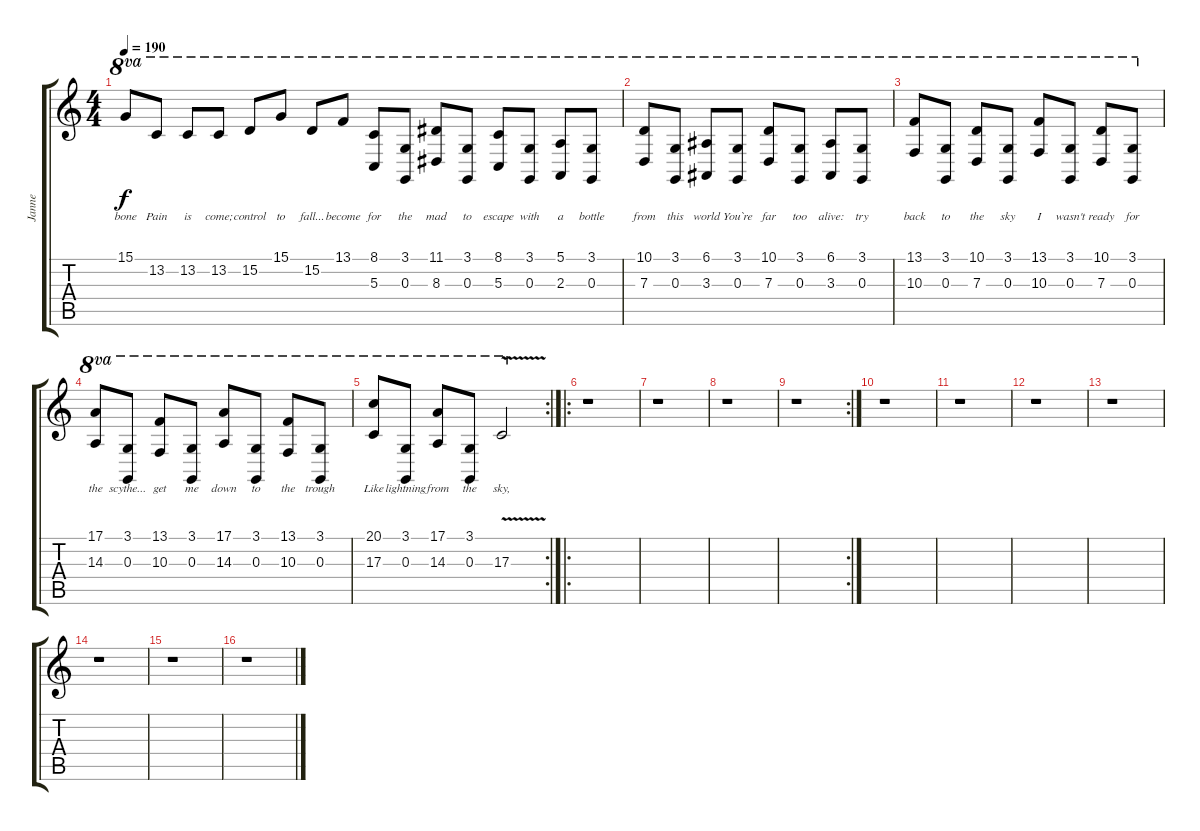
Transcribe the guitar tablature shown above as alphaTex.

\track ("Janne" "Janne") {instrument pad3polysynth}
\staff {score tabs}
\tuning (E4 B3 G3 D3 A2 E2) {hide}
\ts (4 4)
\tempo 190
\clef g2
\ks c
15.1.8{ot 8va lyrics (0 "bone") lyrics (1 "") lyrics (2 "") lyrics (3 "") lyrics (4 "") dy f} 13.2.8{ot 8va lyrics (0 "Pain") lyrics (1 "") lyrics (2 "") lyrics (3 "") lyrics (4 "")} 13.2.8{ot 8va lyrics (0 "is") lyrics (1 "") lyrics (2 "") lyrics (3 "") lyrics (4 "")} 13.2.8{ot 8va lyrics (0 "come;") lyrics (1 "") lyrics (2 "") lyrics (3 "") lyrics (4 "")} 15.2.8{ot 8va lyrics (0 "control") lyrics (1 "") lyrics (2 "") lyrics (3 "") lyrics (4 "")} 15.1.8{ot 8va lyrics (0 "to") lyrics (1 "") lyrics (2 "") lyrics (3 "") lyrics (4 "")} 15.2.8{ot 8va lyrics (0 "fall...") lyrics (1 "") lyrics (2 "") lyrics (3 "") lyrics (4 "")} 13.1.8{ot 8va lyrics (0 "become") lyrics (1 "") lyrics (2 "") lyrics (3 "") lyrics (4 "")} (8.1 5.3).8{ot 8va lyrics (0 "for") lyrics (1 "") lyrics (2 "") lyrics (3 "") lyrics (4 "")} (3.1 0.3).8{ot 8va lyrics (0 "the") lyrics (1 "") lyrics (2 "") lyrics (3 "") lyrics (4 "")} (11.1 8.3).8{ot 8va lyrics (0 "mad") lyrics (1 "") lyrics (2 "") lyrics (3 "") lyrics (4 "")} (3.1 0.3).8{ot 8va lyrics (0 "to") lyrics (1 "") lyrics (2 "") lyrics (3 "") lyrics (4 "")} (8.1 5.3).8{ot 8va lyrics (0 "escape") lyrics (1 "") lyrics (2 "") lyrics (3 "") lyrics (4 "")} (3.1 0.3).8{ot 8va lyrics (0 "with") lyrics (1 "") lyrics (2 "") lyrics (3 "") lyrics (4 "")} (5.1 2.3).8{ot 8va lyrics (0 "a") lyrics (1 "") lyrics (2 "") lyrics (3 "") lyrics (4 "")} (3.1 0.3).8{ot 8va lyrics (0 "bottle") lyrics (1 "") lyrics (2 "") lyrics (3 "") lyrics (4 "")} |
(10.1 7.3).8{ot 8va lyrics (0 "from") lyrics (1 "") lyrics (2 "") lyrics (3 "") lyrics (4 "")} (3.1 0.3).8{ot 8va lyrics (0 "this") lyrics (1 "") lyrics (2 "") lyrics (3 "") lyrics (4 "")} (6.1 3.3).8{ot 8va lyrics (0 "world") lyrics (1 "") lyrics (2 "") lyrics (3 "") lyrics (4 "")} (3.1 0.3).8{ot 8va lyrics (0 "You`re") lyrics (1 "") lyrics (2 "") lyrics (3 "") lyrics (4 "")} (10.1 7.3).8{ot 8va lyrics (0 "far") lyrics (1 "") lyrics (2 "") lyrics (3 "") lyrics (4 "")} (3.1 0.3).8{ot 8va lyrics (0 "too") lyrics (1 "") lyrics (2 "") lyrics (3 "") lyrics (4 "")} (6.1 3.3).8{ot 8va lyrics (0 "alive:") lyrics (1 "") lyrics (2 "") lyrics (3 "") lyrics (4 "")} (3.1 0.3).8{ot 8va lyrics (0 "try") lyrics (1 "") lyrics (2 "") lyrics (3 "") lyrics (4 "")} |
(13.1 10.3).8{ot 8va lyrics (0 "back") lyrics (1 "") lyrics (2 "") lyrics (3 "") lyrics (4 "")} (3.1 0.3).8{ot 8va lyrics (0 "to") lyrics (1 "") lyrics (2 "") lyrics (3 "") lyrics (4 "")} (10.1 7.3).8{ot 8va lyrics (0 "the") lyrics (1 "") lyrics (2 "") lyrics (3 "") lyrics (4 "")} (3.1 0.3).8{ot 8va lyrics (0 "sky") lyrics (1 "") lyrics (2 "") lyrics (3 "") lyrics (4 "")} (13.1 10.3).8{ot 8va lyrics (0 "I") lyrics (1 "") lyrics (2 "") lyrics (3 "") lyrics (4 "")} (3.1 0.3).8{ot 8va lyrics (0 "wasn't") lyrics (1 "") lyrics (2 "") lyrics (3 "") lyrics (4 "")} (10.1 7.3).8{ot 8va lyrics (0 "ready") lyrics (1 "") lyrics (2 "") lyrics (3 "") lyrics (4 "")} (3.1 0.3).8{ot 8va lyrics (0 "for") lyrics (1 "") lyrics (2 "") lyrics (3 "") lyrics (4 "")} |
(17.1 14.3).8{ot 8va lyrics (0 "the") lyrics (1 "") lyrics (2 "") lyrics (3 "") lyrics (4 "")} (3.1 0.3).8{ot 8va lyrics (0 "scythe...") lyrics (1 "") lyrics (2 "") lyrics (3 "") lyrics (4 "")} (13.1 10.3).8{ot 8va lyrics (0 "get") lyrics (1 "") lyrics (2 "") lyrics (3 "") lyrics (4 "")} (3.1 0.3).8{ot 8va lyrics (0 "me") lyrics (1 "") lyrics (2 "") lyrics (3 "") lyrics (4 "")} (17.1 14.3).8{ot 8va lyrics (0 "down") lyrics (1 "") lyrics (2 "") lyrics (3 "") lyrics (4 "")} (3.1 0.3).8{ot 8va lyrics (0 "to") lyrics (1 "") lyrics (2 "") lyrics (3 "") lyrics (4 "")} (13.1 10.3).8{ot 8va lyrics (0 "the") lyrics (1 "") lyrics (2 "") lyrics (3 "") lyrics (4 "")} (3.1 0.3).8{ot 8va lyrics (0 "trough") lyrics (1 "") lyrics (2 "") lyrics (3 "") lyrics (4 "")} |
\rc 2
(20.1 17.3).8{ot 8va lyrics (0 "Like") lyrics (1 "") lyrics (2 "") lyrics (3 "") lyrics (4 "")} (3.1 0.3).8{ot 8va lyrics (0 "lightning") lyrics (1 "") lyrics (2 "") lyrics (3 "") lyrics (4 "")} (17.1 14.3).8{ot 8va lyrics (0 "from") lyrics (1 "") lyrics (2 "") lyrics (3 "") lyrics (4 "")} (3.1 0.3).8{ot 8va lyrics (0 "the") lyrics (1 "") lyrics (2 "") lyrics (3 "") lyrics (4 "")} 17.3{v}.2{ot 8va lyrics (0 "sky,") lyrics (1 "") lyrics (2 "") lyrics (3 "") lyrics (4 "")} |
\ro
r.1 |
r.1 |
r.1 |
\rc 2
r.1 |
r.1 |
r.1 |
r.1 |
r.1 |
r.1 |
r.1 |
r.1
